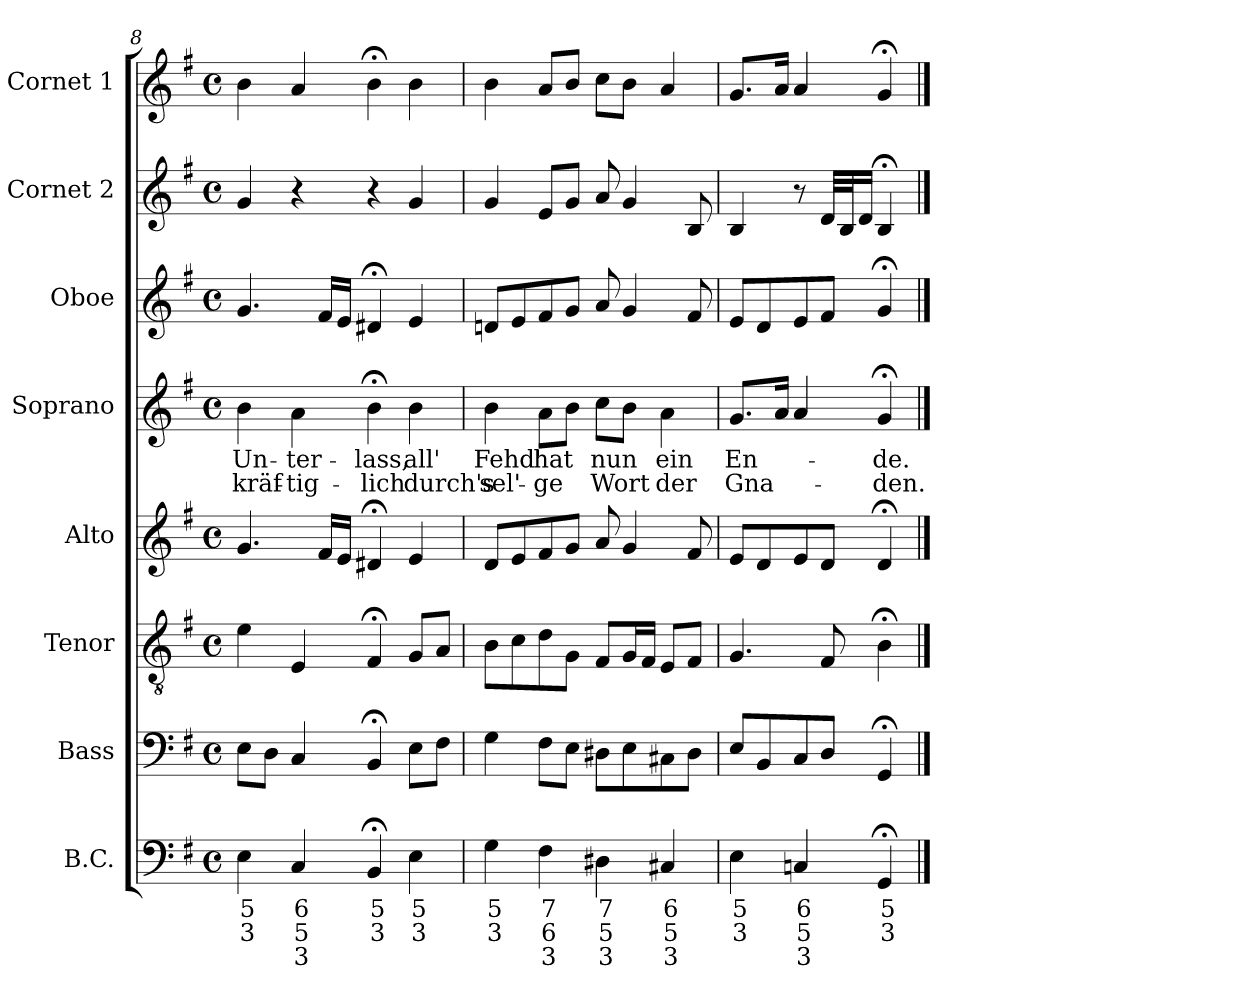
**kern	**text	**text	**text	**kern	**kern	**kern	**kern	**text	**text	**kern	**kern	**kern
*part8	*part8	*part8	*part8	*part7	*part6	*part5	*part4	*part4	*part4	*part3	*part2	*part1
*staff8	*staff8	*staff8	*staff8	*staff7	*staff6	*staff5	*staff4	*staff4	*staff4	*staff3	*staff2	*staff1
*I"B.C.	*	*	*	*I"Bass	*I"Tenor	*I"Alto	*I"Soprano	*	*	*I"Oboe	*I"Cornet 2	*I"Cornet 1
*I'B.C.	*	*	*	*I'B.	*I'T.	*I'A.	*I'S.	*	*	*	*	*
!!LO:PB:g=z
*clefF4	*	*	*	*clefF4	*clefGv2	*clefG2	*clefG2	*	*	*clefG2	*clefG2	*clefG2
*k[f#]	*	*	*	*k[f#]	*k[f#]	*k[f#]	*k[f#]	*	*	*k[f#]	*k[f#]	*k[f#]
*G:	*	*	*	*G:	*G:	*G:	*G:	*	*	*G:	*G:	*G:
*M4/4	*	*	*	*M4/4	*M4/4	*M4/4	*M4/4	*	*	*M4/4	*M4/4	*M4/4
*met(c)	*	*	*	*met(c)	*met(c)	*met(c)	*met(c)	*	*	*met(c)	*met(c)	*met(c)
=8	=8	=8	=8	=8	=8	=8	=8	=8	=8	=8	=8	=8
4Ei	5	3	.	8E\L	4e\	4.g/	4b\	Un-	kräf-	4.g/	4g/	4b\
.	.	.	.	8D\J	.	.	.	.	.	.	.	.
4Ci	6	5	3	4C/	4E/	.	4a\	-ter-	-tig-	.	4r	4a/
.	.	.	.	.	.	16f#/LL	.	.	.	16f#/LL	.	.
.	.	.	.	.	.	16e/JJ	.	.	.	16e/JJ	.	.
4BB;<i	5	3	.	4BB;</	4F#;</	4d#X;</	4b;<\	-lass,	-lich	4d#X;</	4r	4b;<\
4Ei	5	3	.	8E\L	8G/L	4e/	4b\	all'	durch's	4e/	4g/	4b\
.	.	.	.	8F#\J	8A/J	.	.	.	.	.	.	.
=9	=9	=9	=9	=9	=9	=9	=9	=9	=9	=9	=9	=9
4Gi	5	3	.	4G\	8B\L	8d/L	4b\	Fehd'	sel'-	8dn/L	4g/	4b\
.	.	.	.	.	8c\	8e/	.	.	.	8e/	.	.
4F#i	7	6	3	8F#\L	8d\	8f#/	8a\L	hat	-ge	8f#/	8e/L	8a/L
.	.	.	.	8E\J	8G\J	8g/J	8b\J	.	.	8g/J	8g/J	8b/J
4D#Xi	7	5	3	8D#X\L	8F#/L	8a/	8cc\L	nun	Wort	8a/	8a/	8cc\L
.	.	.	.	8E\	16G/L	4g/	8b\J	.	.	4g/	4g/	8b\J
.	.	.	.	.	16F#/JJ	.	.	.	.	.	.	.
4C#Xi	6	5	3	8C#X\	8E/L	.	4a\	ein	der	.	.	4a/
.	.	.	.	8D#\J	8F#/J	8f#/	.	.	.	8f#/	8B/	.
=10	=10	=10	=10	=10	=10	=10	=10	=10	=10	=10	=10	=10
4Ei	5	3	.	8E/L	4.G/	8e/L	8.g/L	En-	Gna-	8e/L	4B/	8.g/L
.	.	.	.	8BB/	.	8d/	.	.	.	8d/	.	.
.	.	.	.	.	.	.	16a/Jk	.	.	.	.	16a/Jk
4Cni	6	5	3	8C/	.	8e/	4a/	.	.	8e/	8r	4a/
.	.	.	.	8D/J	8F#/	8d/J	.	.	.	8f#/J	32d/LLL	.
.	.	.	.	.	.	.	.	.	.	.	32B/J	.
.	.	.	.	.	.	.	.	.	.	.	16d/JJ	.
4GG;<i	5	3	.	4GG;</	4B;<\	4d;</	4g;</	-de.	-den.	4g;</	4B;</	4g;</
==	==	==	==	==	==	==	==	==	==	==	==	==
*-	*-	*-	*-	*-	*-	*-	*-	*-	*-	*-	*-	*-
